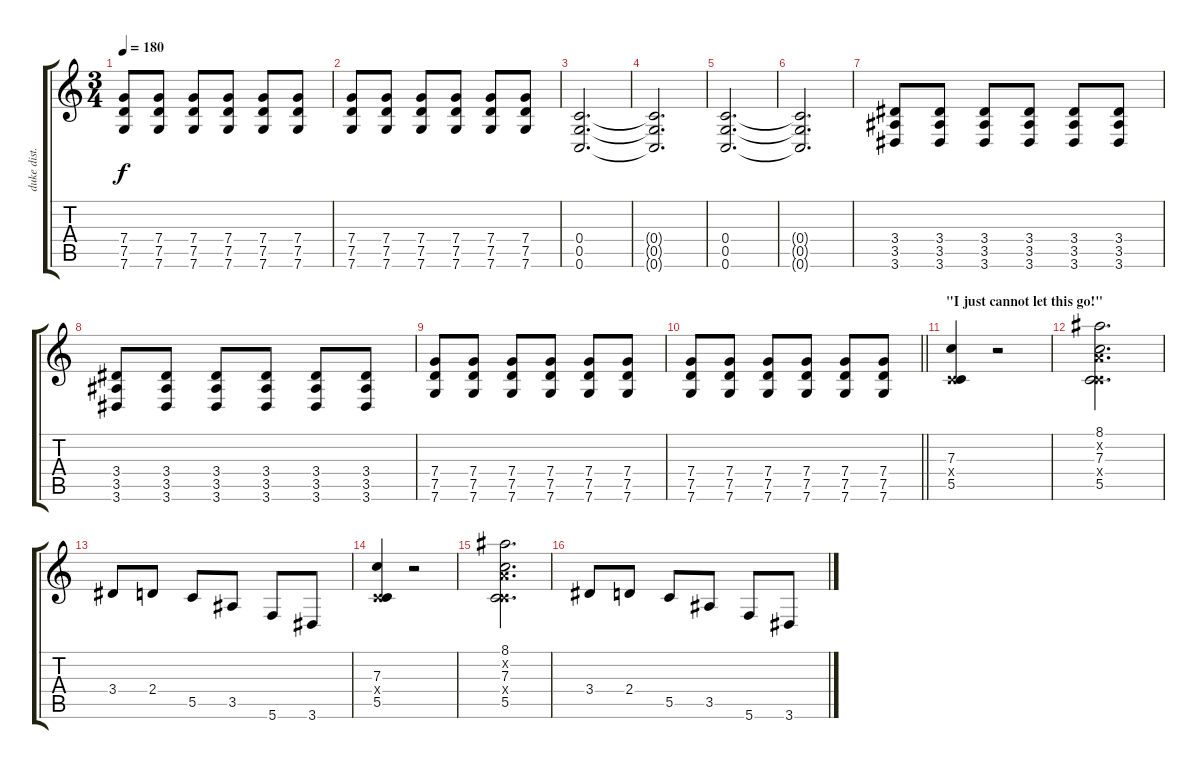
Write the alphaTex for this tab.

\track ("duke dist." "duke dist.") {instrument distortionguitar}
\staff {score tabs}
\tuning (D4 A3 F3 C3 G2 C2) {hide}
\ts (3 4)
\tempo 180
\clef g2
\ks c
(7.4 7.5 7.6).8{dy f} (7.4 7.5 7.6).8 (7.4 7.5 7.6).8 (7.4 7.5 7.6).8 (7.4 7.5 7.6).8 (7.4 7.5 7.6).8 |
(7.4 7.5 7.6).8 (7.4 7.5 7.6).8 (7.4 7.5 7.6).8 (7.4 7.5 7.6).8 (7.4 7.5 7.6).8 (7.4 7.5 7.6).8 |
(0.4 0.5 0.6).2{d} |
(0.4{t} 0.5{t} 0.6{t}).2{d} |
(0.4 0.5 0.6).2{d} |
(0.4{t} 0.5{t} 0.6{t}).2{d} |
(3.4 3.5 3.6).8 (3.4 3.5 3.6).8 (3.4 3.5 3.6).8 (3.4 3.5 3.6).8 (3.4 3.5 3.6).8 (3.4 3.5 3.6).8 |
(3.4 3.5 3.6).8 (3.4 3.5 3.6).8 (3.4 3.5 3.6).8 (3.4 3.5 3.6).8 (3.4 3.5 3.6).8 (3.4 3.5 3.6).8 |
(7.4 7.5 7.6).8 (7.4 7.5 7.6).8 (7.4 7.5 7.6).8 (7.4 7.5 7.6).8 (7.4 7.5 7.6).8 (7.4 7.5 7.6).8 |
\barLineRight lightlight
(7.4 7.5 7.6).8 (7.4 7.5 7.6).8 (7.4 7.5 7.6).8 (7.4 7.5 7.6).8 (7.4 7.5 7.6).8 (7.4 7.5 7.6).8 |
\section ("" "\"I just cannot let this go!\"")
(7.3 0.4{x} 5.5).4 r.2 |
(8.1 0.2{x} 7.3 0.4{x} 5.5).2{d} |
3.4.8 2.4.8 5.5.8 3.5.8 5.6.8 3.6.8 |
(7.3 0.4{x} 5.5).4 r.2 |
(8.1 0.2{x} 7.3 0.4{x} 5.5).2{d} |
3.4.8 2.4.8 5.5.8 3.5.8 5.6.8 3.6.8
